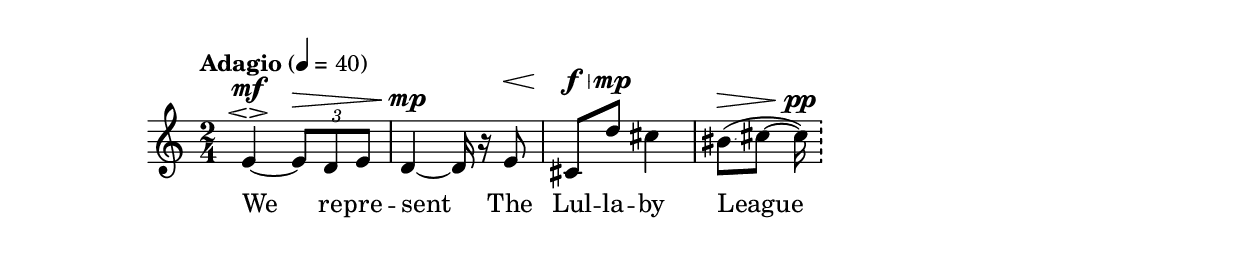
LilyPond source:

\relative c' {
  \tempo "Adagio" 4=40
  \time 2/4
  e4^\mf^\espressivo ~ \times 2/3 { e8^\> d e } |
  d4^\mp ~ d16 r e8^\< |
  cis8^\f^\> d'^\mp cis4 |
  bis8^\> [ ( \glissando cis8 ] ~ cis16^\pp ) \bar "!"
}
\addlyrics {
  We re -- pre -- sent
  The Lul -- la -- by League
}